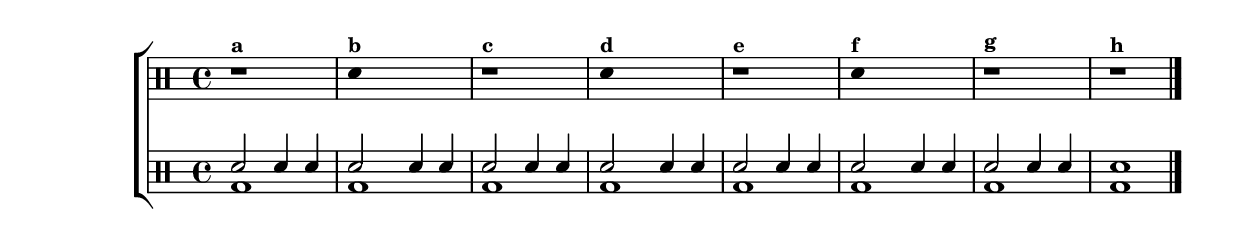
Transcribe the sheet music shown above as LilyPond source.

\version "2.14.2"

%\header {title = "improvisando com duas notas"}

\new ChoirStaff <<

  \drummode <<

    \drums {
%%((
%{
%%))
      \set Staff.instrumentName = \markup {"Percussão"}
      \set Staff.shortInstrumentName = "Perc"
%%((
%}
%%))
      \override Staff.TimeSignature #'style = #'()
      \time 4/4
      

      \override Stem #'transparent = ##t

      r1^\markup {\small \bold {"a"}}

      sn4^\markup {\small \bold {"b"}} s2. 

      r1^\markup {\small \bold {"c"}}

      sn4^\markup {\small \bold {"d"}} s2.

      r1^\markup {\small \bold {"e"}} 

      sn4^\markup {\small \bold {"f"}} s2.

      r1^\markup {\small \bold {"g"}}
      
      r1^\markup {\small \bold {"h"}}

      \revert NoteHead #'style

      \bar "|."



    }

    \drums {

      \override Staff.TimeSignature #'style = #'()
      \time 4/4 

      \context DrumVoice = "1" { }
      \context DrumVoice = "2" {  }

      <<
        {sn2 sn4 sn sn2 sn4 sn sn2 sn4 sn sn2 sn4 sn sn2 sn4 sn sn2 sn4 sn sn2 sn4 sn sn1    }
        \\{ bd1 bd1 bd1 bd1 bd1 bd1 bd1 bd1 }
      >>

      \bar "|."

    }

  >>

>>